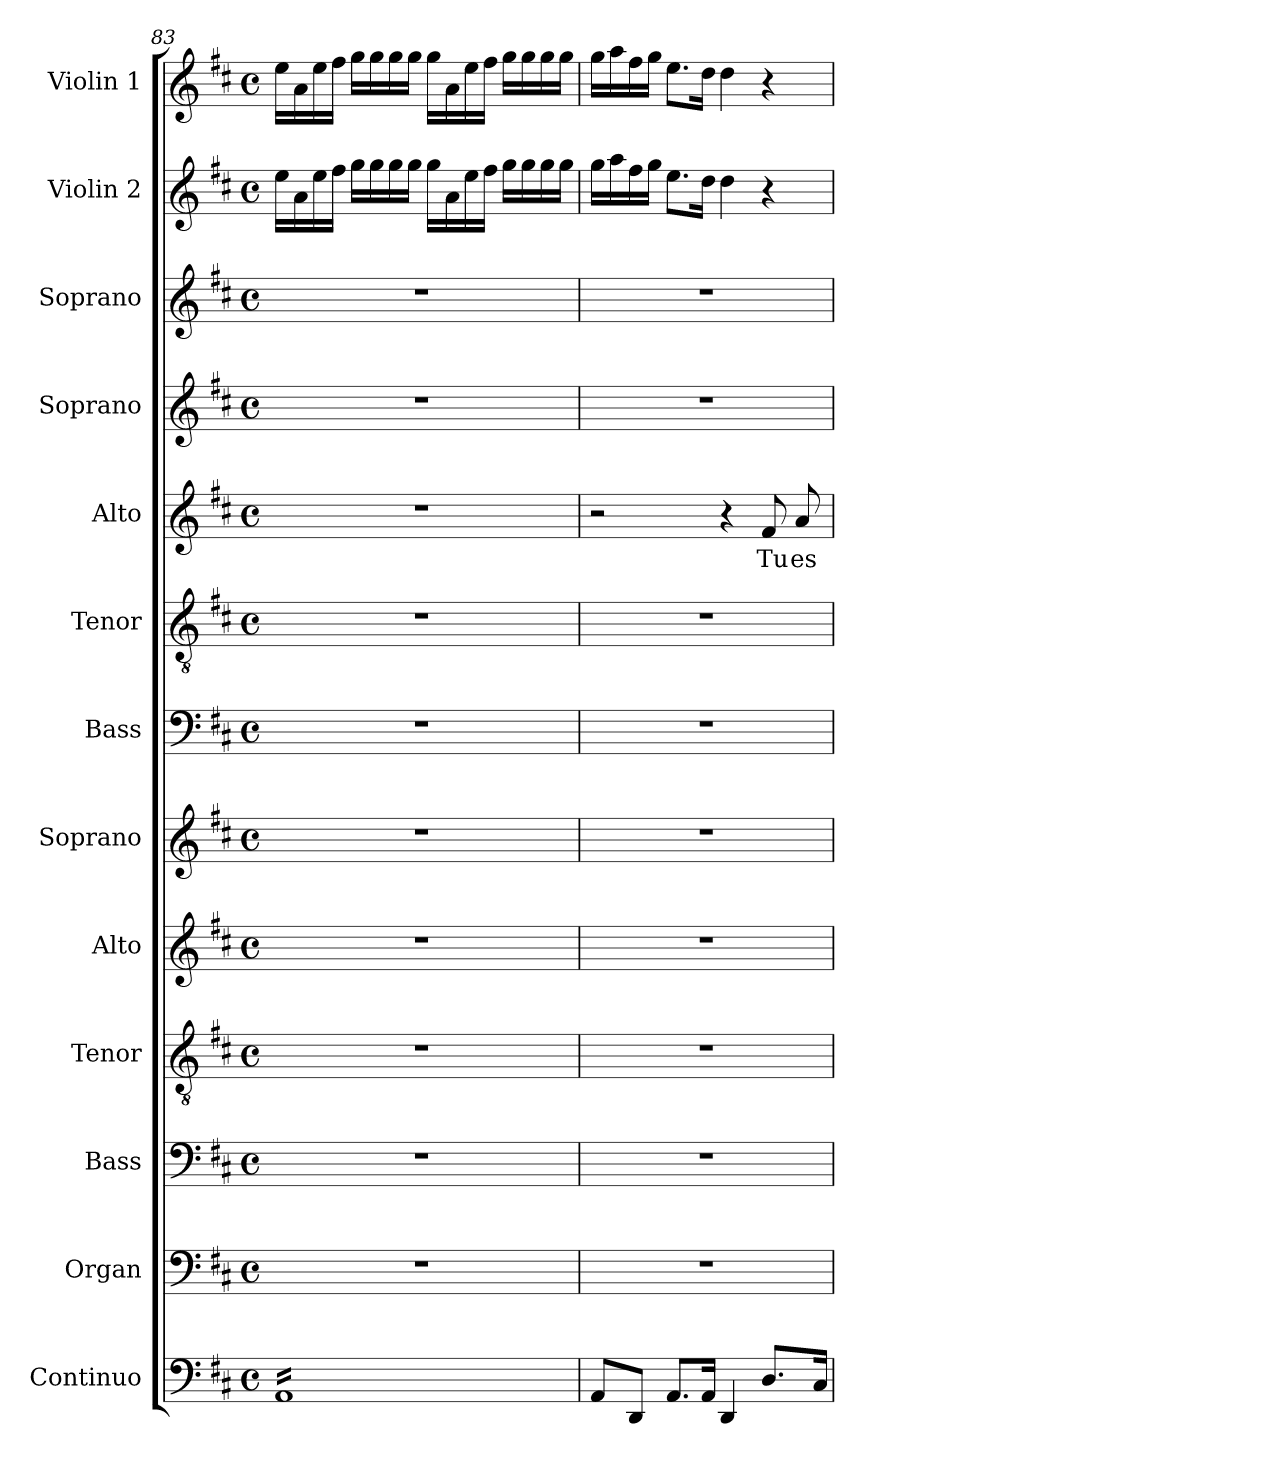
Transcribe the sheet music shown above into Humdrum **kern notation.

**kern	**kern	**kern	**kern	**kern	**kern	**kern	**kern	**kern	**text	**kern	**kern	**kern	**kern
*part13	*part12	*part11	*part10	*part9	*part8	*part7	*part6	*part5	*part5	*part4	*part3	*part2	*part1
*staff13	*staff12	*staff11	*staff10	*staff9	*staff8	*staff7	*staff6	*staff5	*staff5	*staff4	*staff3	*staff2	*staff1
*I"Continuo	*I"Organ	*I"Bass	*I"Tenor	*I"Alto	*I"Soprano	*I"Bass	*I"Tenor	*I"Alto	*	*I"Soprano	*I"Soprano	*I"Violin 2	*I"Violin 1
*I'Cont.	*I'Org.	*I'B.	*I'T.	*I'A.	*I'S.	*I'B.	*I'T.	*I'A.	*	*I'S.	*I'S.	*I'Vln. 2	*I'Vln. 1
*clefF4	*clefF4	*clefF4	*clefGv2	*clefG2	*clefG2	*clefF4	*clefGv2	*clefG2	*	*clefG2	*clefG2	*clefG2	*clefG2
*	*	*	*ITrd7c12	*	*	*	*ITrd7c12	*	*	*	*	*	*
*k[f#c#]	*k[f#c#]	*k[f#c#]	*k[f#c#]	*k[f#c#]	*k[f#c#]	*k[f#c#]	*k[f#c#]	*k[f#c#]	*	*k[f#c#]	*k[f#c#]	*k[f#c#]	*k[f#c#]
*D:	*D:	*D:	*D:	*D:	*D:	*D:	*D:	*D:	*	*D:	*D:	*D:	*D:
*M4/4	*M4/4	*M4/4	*M4/4	*M4/4	*M4/4	*M4/4	*M4/4	*M4/4	*	*M4/4	*M4/4	*M4/4	*M4/4
*met(c)	*met(c)	*met(c)	*met(c)	*met(c)	*met(c)	*met(c)	*met(c)	*met(c)	*	*met(c)	*met(c)	*met(c)	*met(c)
=83	=83	=83	=83	=83	=83	=83	=83	=83	=83	=83	=83	=83	=83
*tremolo	*	*	*	*	*	*	*	*	*	*	*	*	*
16AAiLL	1r	1r	1r	1r	1r	1r	1r	1r	.	1r	1r	16eei\LL	16eei\LL
16AAi	.	.	.	.	.	.	.	.	.	.	.	16ai\	16ai\
16AAi	.	.	.	.	.	.	.	.	.	.	.	16eei\	16eei\
16AAi	.	.	.	.	.	.	.	.	.	.	.	16ff#i\JJ	16ff#i\JJ
16AAi	.	.	.	.	.	.	.	.	.	.	.	16ggi\LL	16ggi\LL
16AAi	.	.	.	.	.	.	.	.	.	.	.	16ggi\	16ggi\
16AAi	.	.	.	.	.	.	.	.	.	.	.	16ggi\	16ggi\
16AAi	.	.	.	.	.	.	.	.	.	.	.	16ggi\JJ	16ggi\JJ
16AAi	.	.	.	.	.	.	.	.	.	.	.	16ggi\LL	16ggi\LL
16AAi	.	.	.	.	.	.	.	.	.	.	.	16ai\	16ai\
16AAi	.	.	.	.	.	.	.	.	.	.	.	16eei\	16eei\
16AAi	.	.	.	.	.	.	.	.	.	.	.	16ff#i\JJ	16ff#i\JJ
16AAi	.	.	.	.	.	.	.	.	.	.	.	16ggi\LL	16ggi\LL
16AAi	.	.	.	.	.	.	.	.	.	.	.	16ggi\	16ggi\
16AAi	.	.	.	.	.	.	.	.	.	.	.	16ggi\	16ggi\
16AAiJJ	.	.	.	.	.	.	.	.	.	.	.	16ggi\JJ	16ggi\JJ
*Xtremolo	*	*	*	*	*	*	*	*	*	*	*	*	*
!!LO:LB:g=z
=84	=84	=84	=84	=84	=84	=84	=84	=84	=84	=84	=84	=84	=84
8AAi/L	1r	1r	1r	1r	1r	1r	1r	2r	.	1r	1r	16ggi\LL	16ggi\LL
.	.	.	.	.	.	.	.	.	.	.	.	16aai\	16aai\
8DDi/J	.	.	.	.	.	.	.	.	.	.	.	16ff#i\	16ff#i\
.	.	.	.	.	.	.	.	.	.	.	.	16ggi\JJ	16ggi\JJ
8.AAi/L	.	.	.	.	.	.	.	.	.	.	.	8.eei\L	8.eei\L
16AAi/Jk	.	.	.	.	.	.	.	.	.	.	.	16ddi\Jk	16ddi\Jk
4DDi/	.	.	.	.	.	.	.	4r	.	.	.	4ddi\	4ddi\
!	!	!	!	!	!	!	!	!	!LO:LY:b:color=#000000	!	!	!	!
8.Di/L	.	.	.	.	.	.	.	8f#i/	Tu	.	.	4r	4r
!	!	!	!	!	!	!	!	!	!LO:LY:b:color=#000000	!	!	!	!
.	.	.	.	.	.	.	.	8ai/	es	.	.	.	.
16C#i/Jk	.	.	.	.	.	.	.	.	.	.	.	.	.
=	=	=	=	=	=	=	=	=	=	=	=	=	=
*-	*-	*-	*-	*-	*-	*-	*-	*-	*-	*-	*-	*-	*-
